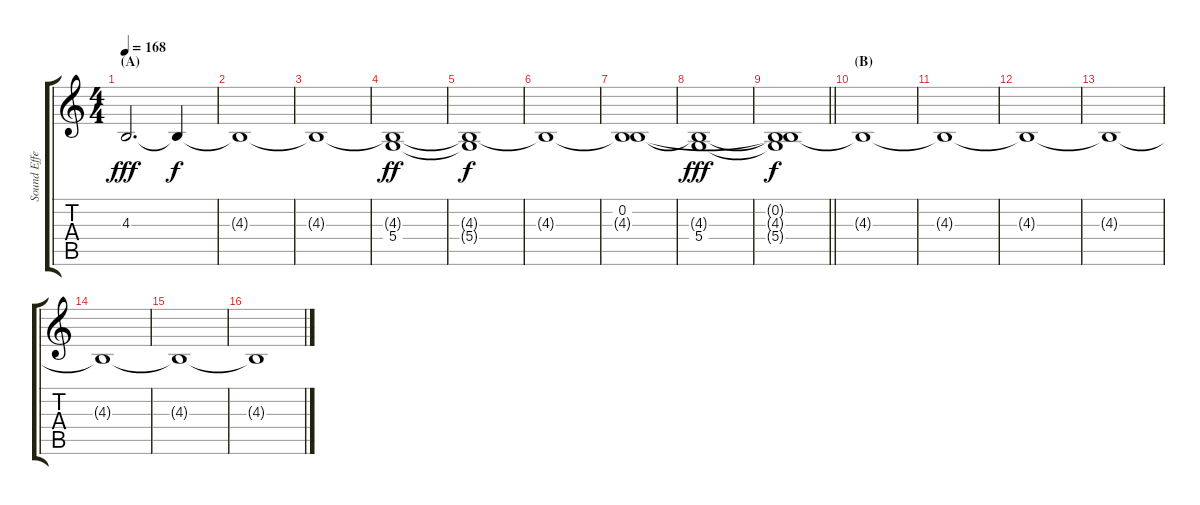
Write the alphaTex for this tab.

\track ("Sound Effects" "Sound Effe") {instrument helicopter}
\staff {score tabs}
\tuning (E4 B3 G3 D3 A2 E2) {hide}
\ts (4 4)
\section ("" "(A)")
\tempo 168
\clef g2
\ks c
4.3.2{d dy fff volume 3 instrument helicopter} 4.3{t}.4{dy f volume 6} |
4.3{t}.1 |
4.3{t}.1 |
(4.3{t} 5.4).1{dy ff} |
(4.3{t} 5.4{t}).1{dy f} |
4.3{t}.1 |
(0.2 4.3{t}).1 |
(4.3{t} 5.4).1{dy fff} |
\barLineRight lightlight
(0.2{t} 4.3{t} 5.4{t}).1{dy f} |
\section ("" "(B)")
4.3{t}.1 |
4.3{t}.1 |
4.3{t}.1 |
4.3{t}.1 |
4.3{t}.1{volume 4} |
4.3{t}.1 |
4.3{t}.1
